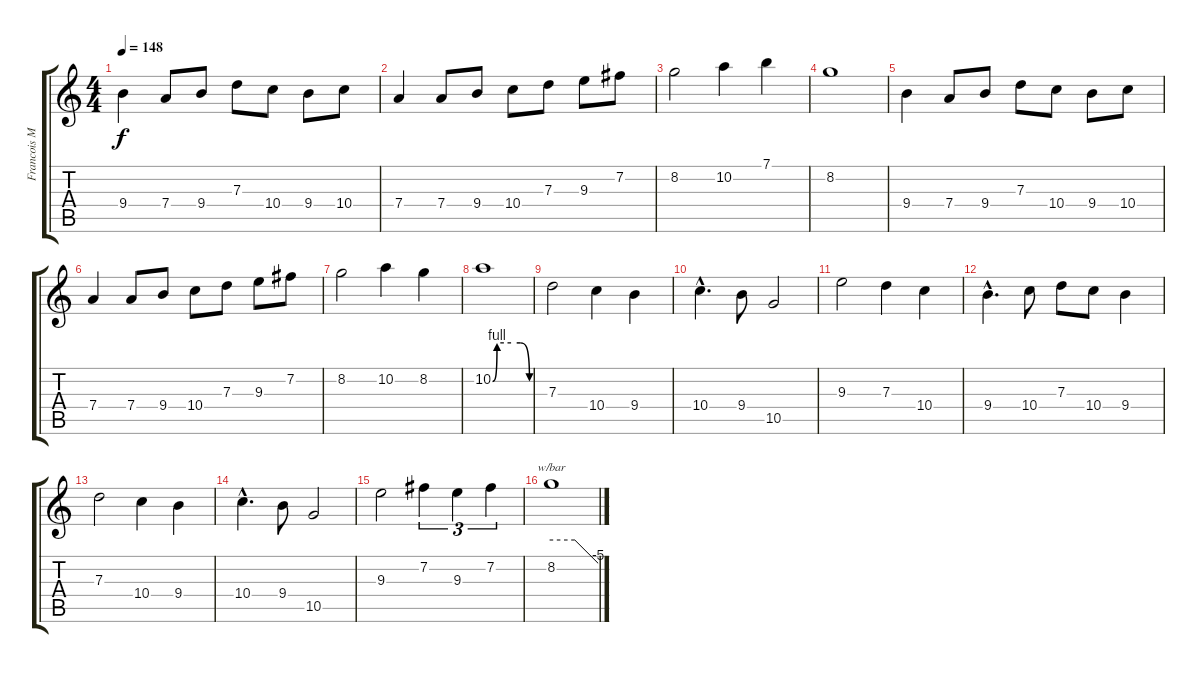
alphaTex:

\track ("Francois Merle" "Francois M") {instrument distortionguitar}
\staff {score tabs}
\tuning (E4 B3 G3 D3 A2 E2) {hide}
\ts (4 4)
\tempo 148
\clef g2
\ks c
9.4.4{dy f instrument distortionguitar} 7.4.8 9.4.8 7.3.8 10.4.8 9.4.8 10.4.8 |
7.4.4 7.4.8 9.4.8 10.4.8 7.3.8 9.3.8 7.2.8 |
8.2.2 10.2.4 7.1.4 |
8.2.1 |
9.4.4 7.4.8 9.4.8 7.3.8 10.4.8 9.4.8 10.4.8 |
7.4.4 7.4.8 9.4.8 10.4.8 7.3.8 9.3.8 7.2.8 |
8.2.2 10.2.4 8.2.4 |
10.2{be (custom 0 0 7 4 30 4 45 4 60 0)}.1 |
7.3.2 10.4.4 9.4.4 |
10.4{hac}.4{d} 9.4.8 10.5.2 |
9.3.2 7.3.4 10.4.4 |
9.4{hac}.4{d} 10.4.8 7.3.8 10.4.8 9.4.4 |
7.3.2 10.4.4 9.4.4 |
10.4{hac}.4{d} 9.4.8 10.5.2 |
9.3.2 7.2.4{tu (3 2)} 9.3.4{tu (3 2)} 7.2.4{tu (3 2)} |
8.2.1{tbe (custom default 0 0 30 0 60 -20)}
